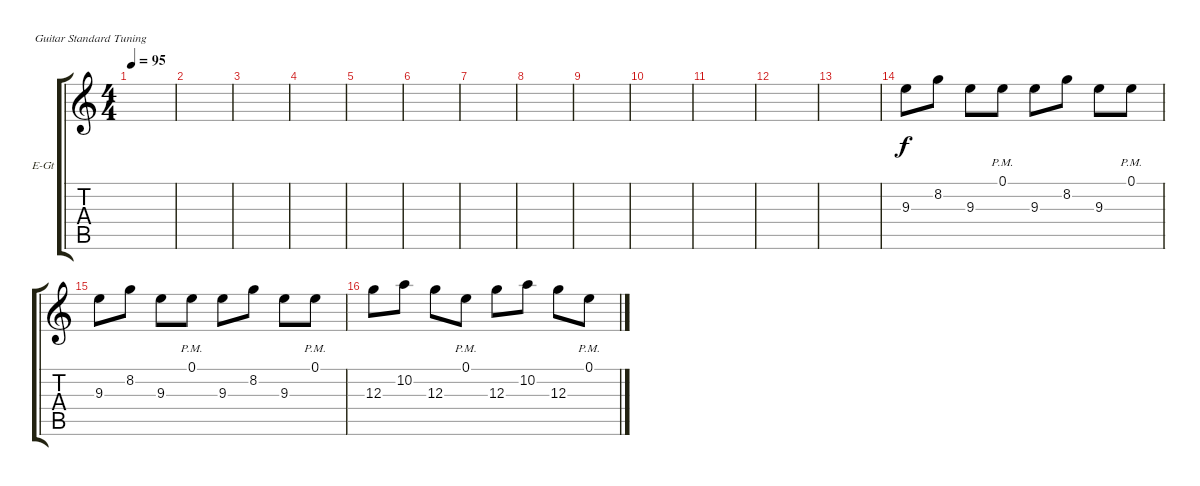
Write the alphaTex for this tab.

\bracketExtendMode groupsimilarinstruments
\firstSystemTrackNameOrientation horizontal
\otherSystemsTrackNameOrientation horizontal
\track ("Electric Guitar" "E-Gt") {instrument distortionguitar}
\staff {score tabs}
\tuning (E4 B3 G3 D3 A2 E2)
\ts (4 4)
\tempo 95
\clef g2
\scale
0.487395
\ks c
|
\scale
0.256303 |
\scale
0.256303 |
\scale
0.333333 |
\scale
0.333333 |
\scale
0.333333 |
\scale
0.333333 |
\scale
0.333333 |
\scale
0.333333 |
\scale
0.333333 |
\scale
0.333333 |
\scale
0.333333 |
\scale
0.333333 |
\scale
0.333333 9.3.8 8.2.8 9.3.8 0.1{pm}.8 9.3.8 8.2.8 9.3.8 0.1{pm}.8 |
\scale
0.333333 9.3.8 8.2.8 9.3.8 0.1{pm}.8 9.3.8 8.2.8 9.3.8 0.1{pm}.8 |
\scale
0.333333 12.3.8 10.2.8 12.3.8 0.1{pm}.8 12.3.8 10.2.8 12.3.8 0.1{pm}.8
